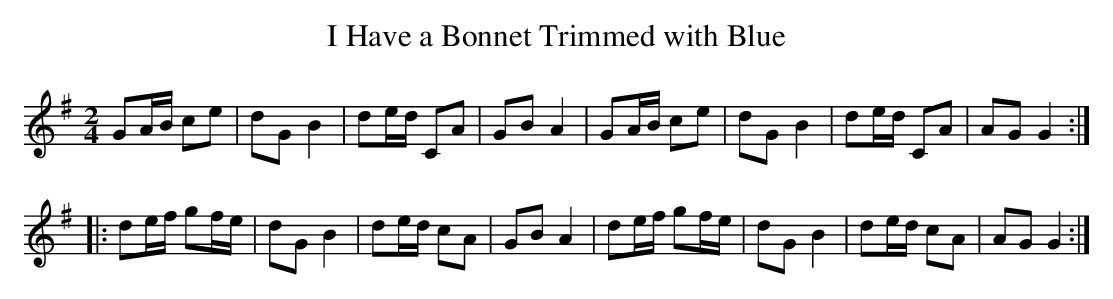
X:1
T:I Have a Bonnet Trimmed with Blue
M:2/4
L:1/8
K:G
GA/B/ ce|dG B2|de/d/ CA|GB A2|GA/B/ ce|dG B2|de/d/ CA|AG G2:|
|:de/f/ gf/e/|dG B2|de/d/ cA|GB A2|de/f/ gf/e/|dG B2|de/d/ cA|AG G2:|
